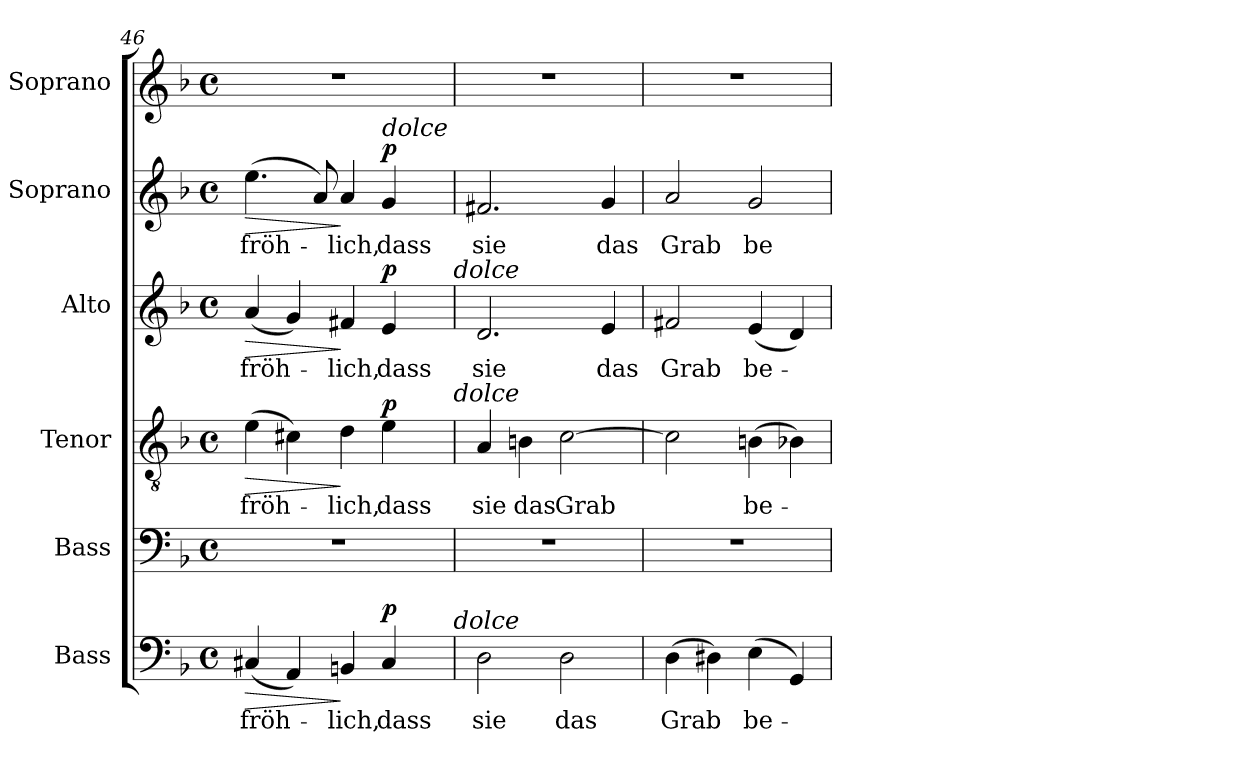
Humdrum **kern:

**kern	**text	**dynam	**kern	**kern	**text	**dynam	**kern	**text	**dynam	**kern	**text	**dynam	**kern
*part6	*part6	*part6	*part5	*part4	*part4	*part4	*part3	*part3	*part3	*part2	*part2	*part2	*part1
*staff6	*staff6	*staff6	*staff5	*staff4	*staff4	*staff4	*staff3	*staff3	*staff3	*staff2	*staff2	*staff2	*staff1
*I"Bass	*	*	*I"Bass	*I"Tenor	*	*	*I"Alto	*	*	*I"Soprano	*	*	*I"Soprano
*I'B.	*	*	*I'B.	*I'T.	*	*	*I'A.	*	*	*I'S.	*	*	*I'S.
!!LO:PB:g=z
*clefF4	*	*	*clefF4	*clefGv2	*	*	*clefG2	*	*	*clefG2	*	*	*clefG2
*	*	*	*	*ITrd7c12	*	*	*	*	*	*	*	*	*
*k[b-]	*	*	*k[b-]	*k[b-]	*	*	*k[b-]	*	*	*k[b-]	*	*	*k[b-]
*F:	*	*	*F:	*F:	*	*	*F:	*	*	*F:	*	*	*F:
*M4/4	*	*	*M4/4	*M4/4	*	*	*M4/4	*	*	*M4/4	*	*	*M4/4
*met(c)	*	*	*met(c)	*met(c)	*	*	*met(c)	*	*	*met(c)	*	*	*met(c)
=46	=46	=46	=46	=46	=46	=46	=46	=46	=46	=46	=46	=46	=46
!	!LO:LY:b:color=#000000	!LO:HP:b	!	!	!	!	!	!	!	!	!	!	!
!	!	!	!	!	!LO:LY:b:color=#000000	!LO:HP:b	!	!	!	!	!	!	!
!	!	!	!	!	!	!	!	!LO:LY:b:color=#000000	!LO:HP:b	!	!	!	!
!	!	!	!	!	!	!	!	!	!	!	!LO:LY:b:color=#000000	!LO:HP:b	!
*^	*	*	*	*^	*	*	*^	*	*	*	*	*	*
(4C#Xi/	2ryy	fröh-	>	1r	(4Ei\	2ryy	fröh-	>	(4ai/	2ryy	fröh-	>	(4.eei\	fröh-	>	1r
4AAi/)	.	.	.	.	4C#Xi\)	.	.	.	4gi/)	.	.	.	.	.	.	.
.	.	.	.	.	.	.	.	.	.	.	.	.	8ai/)	.	.	.
!	!	!LO:LY:b:color=#000000	!	!	!	!	!	!	!	!	!	!	!	!	!	!
!	!	!	!	!	!	!	!LO:LY:b:color=#000000	!	!	!	!	!	!	!	!	!
!	!	!	!	!	!	!	!	!	!	!	!LO:LY:b:color=#000000	!	!	!	!	!
!	!	!	!	!	!	!	!	!	!	!	!	!	!	!LO:LY:b:color=#000000	!	!
4BBni/	4ryy	-lich,	]	.	4Di\	4ryy	-lich,	]	4f#Xi/	4ryy	-lich,	]	4ai/	-lich,	]	.
!	!	!LO:LY:b:color=#000000	!	!	!	!	!	!	!	!	!	!	!	!	!	!
!	!	!	!	!	!	!	!LO:LY:b:color=#000000	!	!	!	!	!	!	!	!	!
!	!	!	!	!	!	!	!	!	!	!	!LO:LY:b:color=#000000	!	!	!	!	!
!	!	!	!	!	!	!	!	!	!	!	!	!	!LO:TX:a:i:t=dolce	!	!	!
!	!	!	!	!	!	!	!	!	!	!	!	!	!	!LO:LY:b:color=#000000	!	!
4C#i/	8ryy	dass	p	.	4Ei\	8ryy	dass	p	4ei/	8ryy	dass	p	4gi/	dass	p	.
.	16ryy	.	.	.	.	16ryy	.	.	.	16ryy	.	.	.	.	.	.
.	32ryy	.	.	.	.	32ryy	.	.	.	32ryy	.	.	.	.	.	.
.	64ryy	.	.	.	.	64ryy	.	.	.	64ryy	.	.	.	.	.	.
.	128...ryy	.	.	.	.	128...ryy	.	.	.	128...ryy	.	.	.	.	.	.
!	!	!	!	!	!	!	!	!	!	!LO:TX:a:i:t=dolce	!	!	!	!	!	!
!	!	!	!	!	!	!LO:TX:a:i:t=dolce	!	!	!	!	!	!	!	!	!	!
!	!LO:TX:a:i:t=dolce	!	!	!	!	!	!	!	!	!	!	!	!	!	!	!
.	1024ryy	.	.	.	.	1024ryy	.	.	.	1024ryy	.	.	.	.	.	.
*	*	*	*	*	*v	*v	*	*	*	*	*	*	*	*	*	*
*v	*v	*	*	*	*	*	*	*v	*v	*	*	*	*	*	*
=47	=47	=47	=47	=47	=47	=47	=47	=47	=47	=47	=47	=47	=47
*^	*	*	*	*^	*	*	*^	*	*	*	*	*	*
!	!	!LO:LY:b:color=#000000	!	!	!	!	!	!	!	!	!	!	!	!	!	!
*	*	*	*	*	*v	*v	*	*	*	*	*	*	*	*	*	*
*v	*v	*	*	*	*	*	*	*v	*v	*	*	*	*	*	*
*^	*	*	*	*^	*	*	*^	*	*	*	*	*	*
!	!	!	!	!	!	!	!LO:LY:b:color=#000000	!	!	!	!	!	!	!	!	!
*	*	*	*	*	*v	*v	*	*	*	*	*	*	*	*	*	*
*v	*v	*	*	*	*	*	*	*v	*v	*	*	*	*	*	*
*^	*	*	*	*^	*	*	*^	*	*	*	*	*	*
!	!	!	!	!	!	!	!	!	!	!	!LO:LY:b:color=#000000	!	!	!	!	!
*	*	*	*	*	*v	*v	*	*	*	*	*	*	*	*	*	*
*v	*v	*	*	*	*	*	*	*v	*v	*	*	*	*	*	*
*^	*	*	*	*^	*	*	*^	*	*	*	*	*	*
!	!	!	!	!	!	!	!	!	!	!	!	!	!	!LO:LY:b:color=#000000	!	!
*	*	*	*	*	*v	*v	*	*	*	*	*	*	*	*	*	*
*v	*v	*	*	*	*	*	*	*v	*v	*	*	*	*	*	*
2Di\	sie	.	1r	4AAi/	sie	.	2.di/	sie	.	2.f#Xi/	sie	.	1r
!	!	!	!	!	!LO:LY:b:color=#000000	!	!	!	!	!	!	!	!
.	.	.	.	4BBni\	das	.	.	.	.	.	.	.	.
!	!LO:LY:b:color=#000000	!	!	!	!	!	!	!	!	!	!	!	!
!	!	!	!	!	!LO:LY:b:color=#000000	!	!	!	!	!	!	!	!
2Di\	das	.	.	[2Ci\	Grab	.	.	.	.	.	.	.	.
!	!	!	!	!	!	!	!	!LO:LY:b:color=#000000	!	!	!	!	!
!	!	!	!	!	!	!	!	!	!	!	!LO:LY:b:color=#000000	!	!
.	.	.	.	.	.	.	4ei/	das	.	4gi/	das	.	.
=48	=48	=48	=48	=48	=48	=48	=48	=48	=48	=48	=48	=48	=48
!	!LO:LY:b:color=#000000	!	!	!	!	!	!	!	!	!	!	!	!
!	!	!	!	!	!	!	!	!LO:LY:b:color=#000000	!	!	!	!	!
!	!	!	!	!	!	!	!	!	!	!	!LO:LY:b:color=#000000	!	!
(4Di\	Grab	.	1r	2Ci\]	.	.	2f#Xi/	Grab	.	2ai/	Grab	.	1r
4D#Xi\)	.	.	.	.	.	.	.	.	.	.	.	.	.
!	!LO:LY:b:color=#000000	!	!	!	!	!	!	!	!	!	!	!	!
!	!	!	!	!	!LO:LY:b:color=#000000	!	!	!	!	!	!	!	!
!	!	!	!	!	!	!	!	!LO:LY:b:color=#000000	!	!	!	!	!
!	!	!	!	!	!	!	!	!	!	!	!LO:LY:b:color=#000000	!	!
(4Ei\	be-	.	.	(4BBni\	be-	.	(4ei/	be-	.	2gi/	be-	.	.
4GGi/)	.	.	.	4BB-Xi\)	.	.	4di/)	.	.	.	.	.	.
=	=	=	=	=	=	=	=	=	=	=	=	=	=
*-	*-	*-	*-	*-	*-	*-	*-	*-	*-	*-	*-	*-	*-
